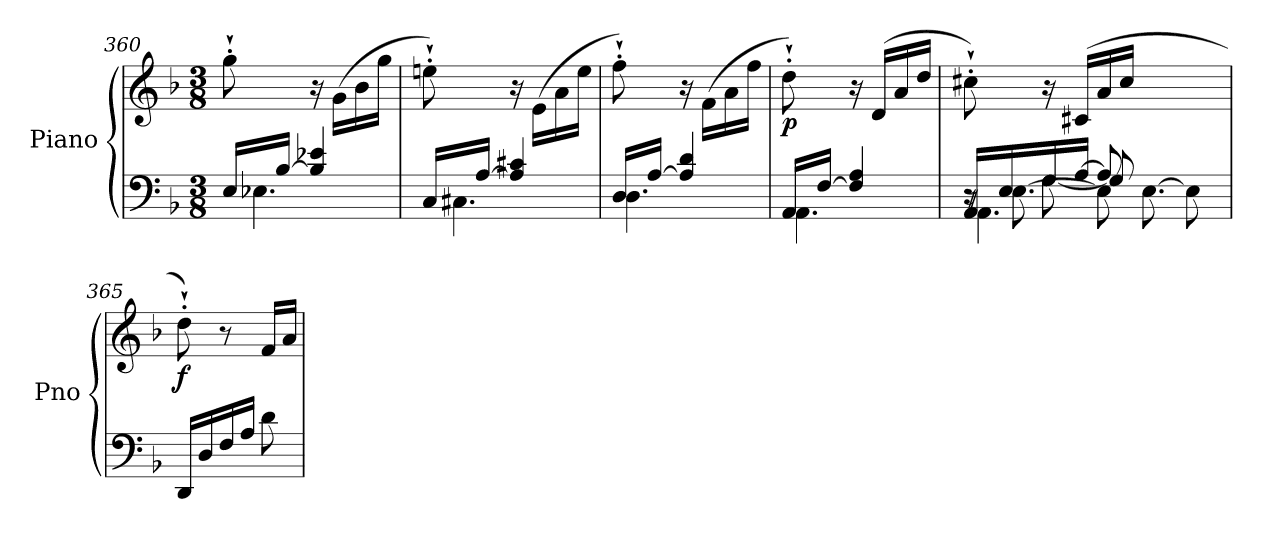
**kern	**kern	**dynam
*part1	*part1	*part1
*staff2	*staff1	*staff1/2
*I"Piano	*	*
*I'Pno	*	*
!!LO:LB:g=z
*clefF4	*clefG2	*
*k[b-]	*k[b-]	*
*M3/8	*M3/8	*
=360	=360	=360
*^	*	*
16E/LL	4.E-X\	8gg'`\	.
[16B-/JJ	.	.	.
4B-/] 4e-X/	.	16r	.
.	.	(>16g\LL	.
.	.	16b-\	.
.	.	16gg\JJ	.
=361	=361	=361	=361
!	!	!	!LO:DY:b
16C/LL	4.C#X\	8een'`\)	other-dynamics
[16A/JJ	.	.	.
4A/] 4c#X/	.	16r	.
.	.	(>16e\LL	.
.	.	16a\	.
.	.	16ee\JJ	.
=362	=362	=362	=362
16D/LL	4.D\	8ff'`\)	.
[16A/JJ	.	.	.
4A/] 4d/	.	16r	.
.	.	(>16f\LL	.
.	.	16a\	.
.	.	16ff\JJ	.
=363	=363	=363	=363
!	!	!	!LO:DY:b
16AA/LL	4.AA\	8dd'`\)	p
[16F/JJ	.	.	.
4F/] 4A/	.	16r	.
!	!	!	!LO:DY:b
.	.	(>16d/LL	other-dynamics
.	.	16a/	.
.	.	16dd/JJ	.
!!LO:LB:g=z
=364	=364	=364	=364
*^	*^	*	*
16AA/LL	4.AA\	16r	8r	8cc#X'`\)	.
16E/	.	[8.E\	.	.	.
16G/	.	.	[8G\	16r	.
[16A/JJ	.	.	.	(>16c#X/LL	.
8A/]	.	8E\]	8G/]	16a/	.
.	.	.	.	16cc#/JJ	.
4ryy	[8.E\	4ryy	4ryy	4ryy	.
.	8E\]	.	.	.	.
16ryy	.	16ryy	16ryy	16ryy	.
!!LO:LB:g=z
=365	=365	=365	=365	=365	=365
!	!	!	!	!	!LO:DY:b
*v	*v	*v	*v	*	*
16DD/LL	8dd'`\)	f
16D/	.	.
16F/	8r	.
16A/JJ	.	.
8d\	16f/LL	.
.	16a/JJ	.
=	=	=
*-	*-	*-
